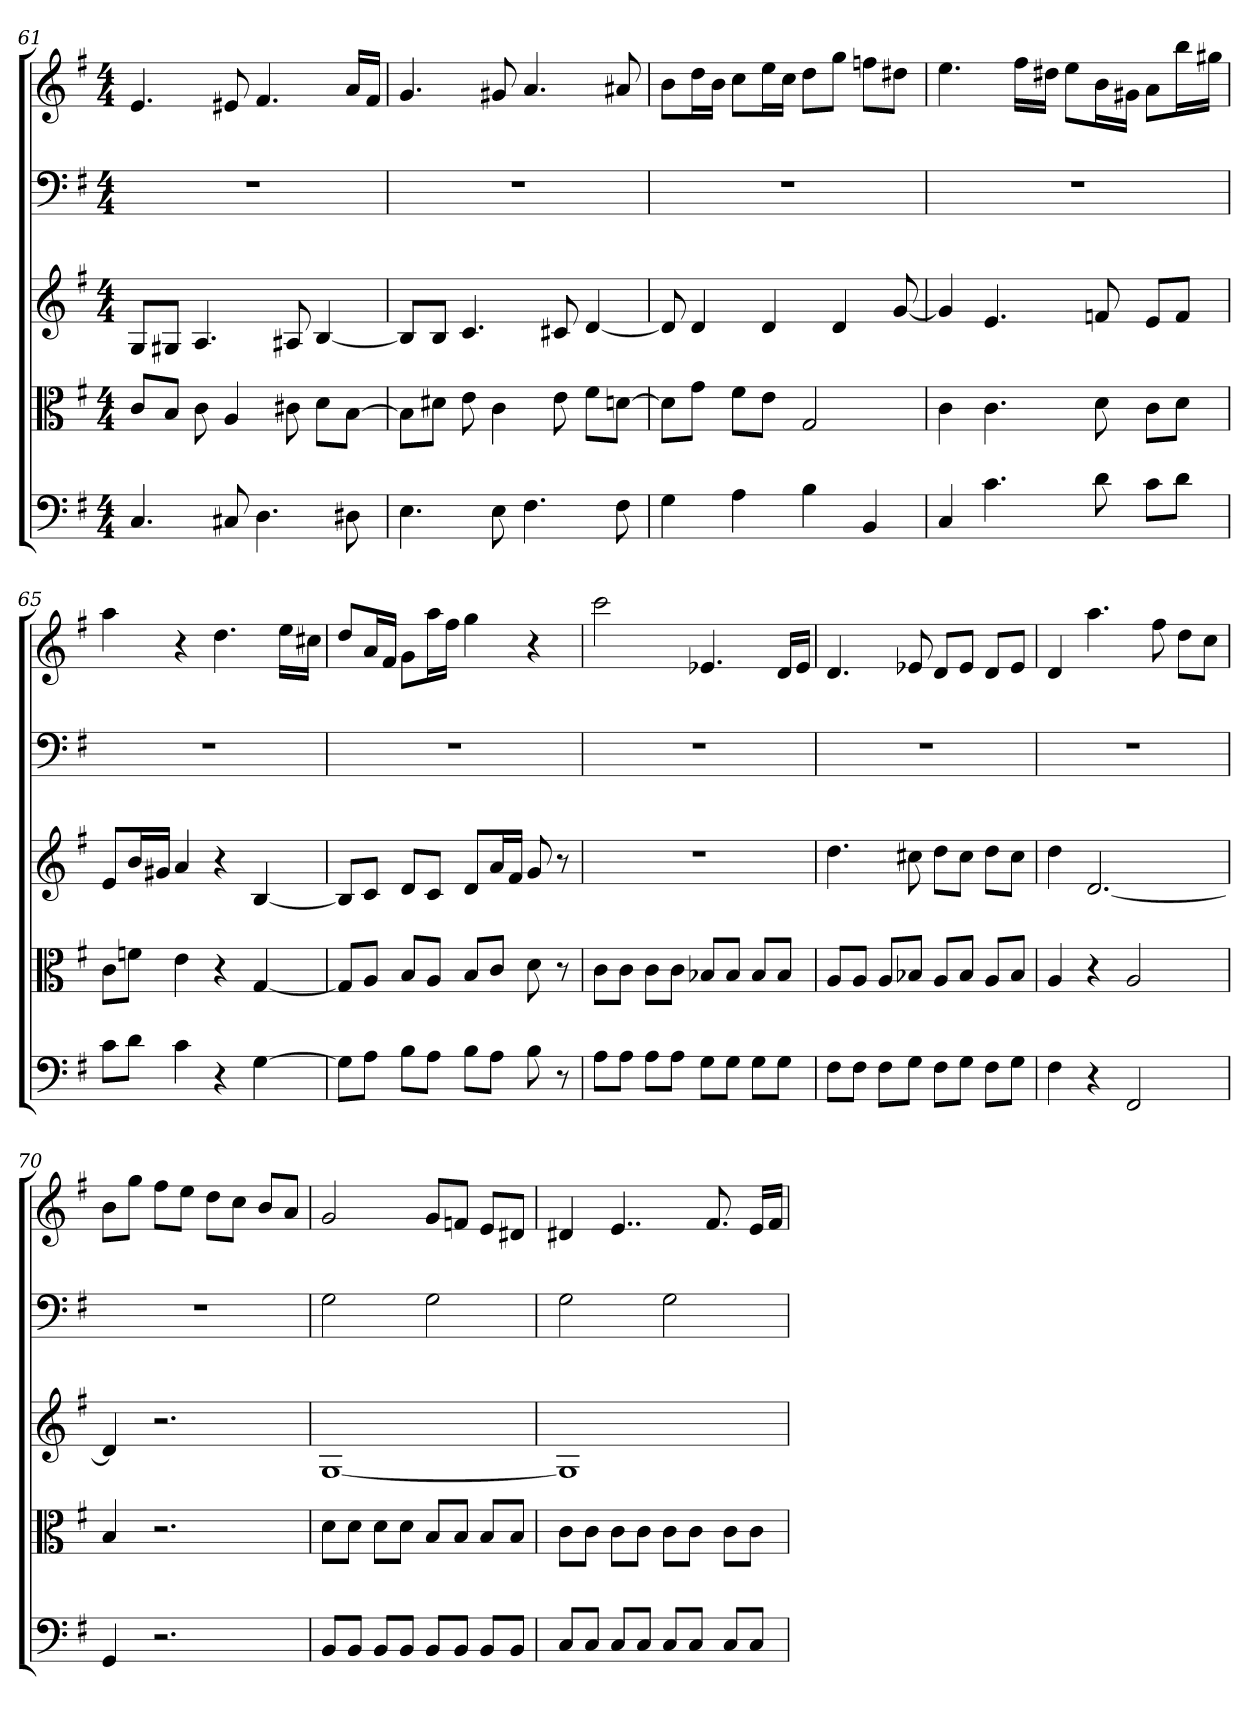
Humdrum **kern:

**kern	**kern	**kern	**kern	**kern
*part5	*part4	*part3	*part2	*part1
*staff5	*staff4	*staff3	*staff2	*staff1
*clefF4	*clefC3	*	*	*
*k[f#]	*k[f#]	*k[f#]	*k[f#]	*k[f#]
*G:	*G:	*G:	*G:	*G:
*M4/4	*M4/4	*M4/4	*M4/4	*M4/4
=61	=61	=61	=61	=61
4.C	8c/L	8GL	1r	4.e
.	8B/J	8G#XJ	.	.
.	8c	4.A	.	.
8C#X	4A	.	.	8e#X
4.D	.	.	.	4.f#
.	8c#X	8A#X	.	.
.	8d\L	[4B	.	.
8D#X	[8B\J	.	.	16aLL
.	.	.	.	16f#JJ
=62	=62	=62	=62	=62
4.E	8B\L]	8BL]	1r	4.g
.	8d#X\J	8BJ	.	.
.	8e	4.c	.	.
8E	4c	.	.	8g#X
4.F#	.	.	.	4.a
.	8e	8c#X	.	.
.	8f#\L	[4d	.	.
8F#	[8dn\J	.	.	8a#X
=63	=63	=63	=63	=63
4G	8d\L]	8d]	1r	8bL
.	8g\J	4d	.	16ddL
.	.	.	.	16bJJ
4A	8f#\L	.	.	8ccL
.	8e\J	4d	.	16eeL
.	.	.	.	16ccJJ
4B	2G	.	.	8ddL
.	.	4d	.	8ggJ
4BB	.	.	.	8ffnL
.	.	[8g	.	8dd#XJ
=64	=64	=64	=64	=64
4C	4c	4g]	1r	4.ee
4.c	4.c	4.e	.	.
.	.	.	.	16ff#LL
.	.	.	.	16dd#XJJ
.	.	.	.	8eeL
8d	8d	8fn	.	16bL
.	.	.	.	16g#XJJ
8c\L	8c\L	8eL	.	8aL
8d\J	8d\J	8fJ	.	16bbL
.	.	.	.	16gg#XJJ
=65	=65	=65	=65	=65
8c\L	8c\L	8eL	1r	4aa
8d\J	8fn\J	16bL	.	.
.	.	16g#XJJ	.	.
4c	4e	4a	.	4r
4r	4r	4r	.	4.dd
[4G	[4G	[4B	.	.
.	.	.	.	16eeLL
.	.	.	.	16cc#XJJ
=66	=66	=66	=66	=66
8G\L]	8G/L]	8BL]	1r	8ddL
8A\J	8A/J	8cJ	.	16aL
.	.	.	.	16f#JJ
8B\L	8B/L	8dL	.	8gL
8A\J	8A/J	8cJ	.	16aaL
.	.	.	.	16ff#JJ
8B\L	8B/L	8dL	.	4gg
8A\J	8c/J	16aL	.	.
.	.	16f#JJ	.	.
8B	8d	8g	.	4r
8r	8r	8r	.	.
=67	=67	=67	=67	=67
8A\L	8c\L	1r	1r	2ccc
8A\J	8c\J	.	.	.
8A\L	8c\L	.	.	.
8A\J	8c\J	.	.	.
8G\L	8B-X/L	.	.	4.e-X
8G\J	8B-/J	.	.	.
8G\L	8B-/L	.	.	.
8G\J	8B-/J	.	.	16dLL
.	.	.	.	16e-JJ
=68	=68	=68	=68	=68
8F#\L	8A/L	4.dd	1r	4.d
8F#\J	8A/J	.	.	.
8F#\L	8A/L	.	.	.
8G\J	8B-X/J	8cc#X	.	8e-X
8F#\L	8A/L	8ddL	.	8dL
8G\J	8B-/J	8cc#J	.	8e-J
8F#\L	8A/L	8ddL	.	8dL
8G\J	8B-/J	8cc#J	.	8e-J
=69	=69	=69	=69	=69
4F#	4A	4dd	1r	4d
4r	4r	[2.d	.	4.aa
2FF#	2A	.	.	.
.	.	.	.	8ff#
.	.	.	.	8ddL
.	.	.	.	8ccJ
=70	=70	=70	=70	=70
4GG	4B	4d]	1r	8bL
.	.	.	.	8ggJ
2.r	2.r	2.r	.	8ff#L
.	.	.	.	8eeJ
.	.	.	.	8ddL
.	.	.	.	8ccJ
.	.	.	.	8bL
.	.	.	.	8aJ
=71	=71	=71	=71	=71
8BB/L	8d\L	[1G	2G	2g
8BB/J	8d\J	.	.	.
8BB/L	8d\L	.	.	.
8BB/J	8d\J	.	.	.
8BB/L	8B/L	.	2G	8gL
8BB/J	8B/J	.	.	8fnJ
8BB/L	8B/L	.	.	8eL
8BB/J	8B/J	.	.	8d#XJ
=72	=72	=72	=72	=72
8C/L	8c\L	1G]	2G	4d#X
8C/J	8c\J	.	.	.
8C/L	8c\L	.	.	4..e
8C/J	8c\J	.	.	.
8C/L	8c\L	.	2G	.
8C/J	8c\J	.	.	.
.	.	.	.	8.f#
8C/L	8c\L	.	.	.
8C/J	8c\J	.	.	16eLL
.	.	.	.	16f#JJ
=	=	=	=	=
*-	*-	*-	*-	*-
